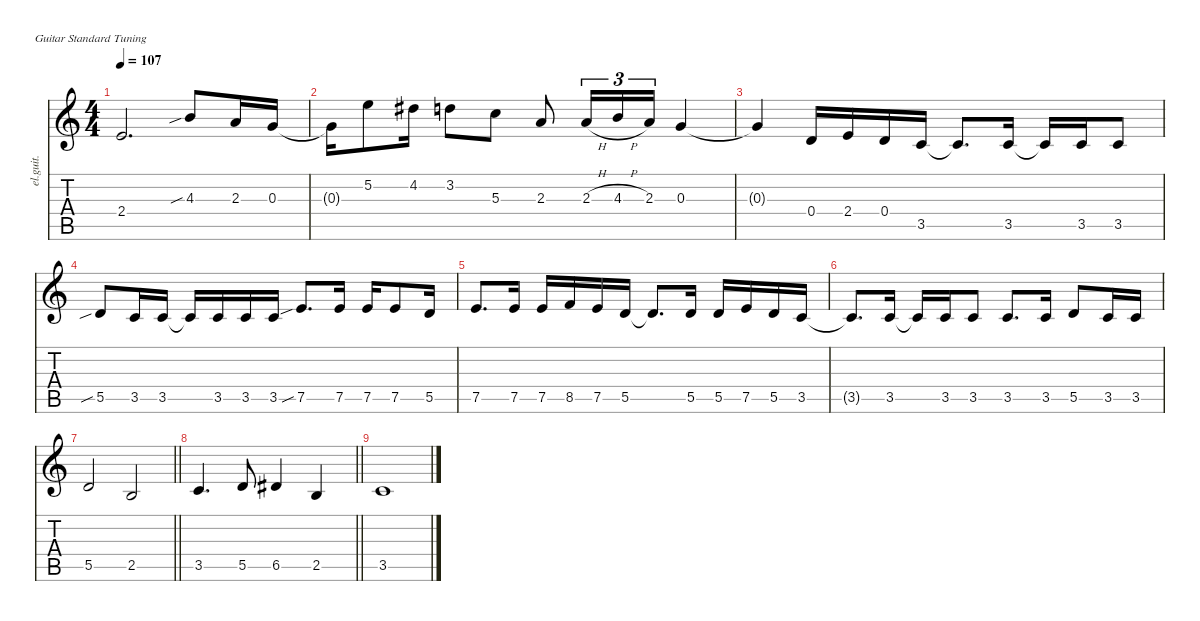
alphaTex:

\defaultSystemsLayout 4
\hideDynamics
\bracketExtendMode nobrackets
\track ("lead" "el.guit.") {instrument electricguitarclean}
\staff {score tabs}
\tuning (E4 B3 G3 D3 A2 E2)
\ts (4 4)
\tempo 107
\clef g2
\ks c
2.4.2{d dy f beam Up} 4.3{sib}.8{beam Up} 2.3.16{beam Up} 0.3.16{beam Up} |
0.3{t}.16{beam Down} 5.2.8{beam Down} 4.2{acc #}.16{beam Down} 3.2.8{beam Down} 5.3.8{beam Down} 2.3.8{beam Up} 2.3{h}.16{tu (3 2) beam Up} 4.3{h}.16{tu (3 2) beam Up} 2.3.16{tu (3 2) beam Up} 0.3.4{beam Up} |
0.3{t}.4{beam Up} 0.4.16{beam Up} 2.4.16{beam Up} 0.4.16{beam Up} 3.5.16{beam Up} 3.5{t}.8{d beam Up} 3.5.16{beam Up} 3.5{t}.16{beam Up} 3.5.16{beam Up} 3.5.8{beam Up} |
5.5{sib}.8{beam Up} 3.5.16{beam Up} 3.5.16{beam Up} 3.5{t}.16{beam Up} 3.5.16{beam Up} 3.5.16{beam Up} 3.5.16{beam Up} 7.5{sib}.8{d beam Up} 7.5.16{beam Up} 7.5.16{beam Up} 7.5.8{beam Up} 5.5.16{beam Up} |
7.5.8{d beam Up} 7.5.16{beam Up} 7.5.16{beam Up} 8.5.16{beam Up} 7.5.16{beam Up} 5.5.16{beam Up} 5.5{t}.8{d beam Up} 5.5.16{beam Up} 5.5.16{beam Up} 7.5.16{beam Up} 5.5.16{beam Up} 3.5.16{beam Up} |
3.5{t}.8{d beam Up} 3.5.16{beam Up} 3.5{t}.16{beam Up} 3.5.16{beam Up} 3.5.8{beam Up} 3.5.8{d beam Up} 3.5.16{beam Up} 5.5.8{beam Up} 3.5.16{beam Up} 3.5.16{beam Up} |
\barLineRight lightlight
5.5.2{beam Up} 2.5.2{beam Up} |
\barLineRight lightlight
3.5.4{d beam Up} 5.5.8{beam Up} 6.5{acc #}.4{beam Up} 2.5.4{beam Up} |
3.5.1{beam Up}
